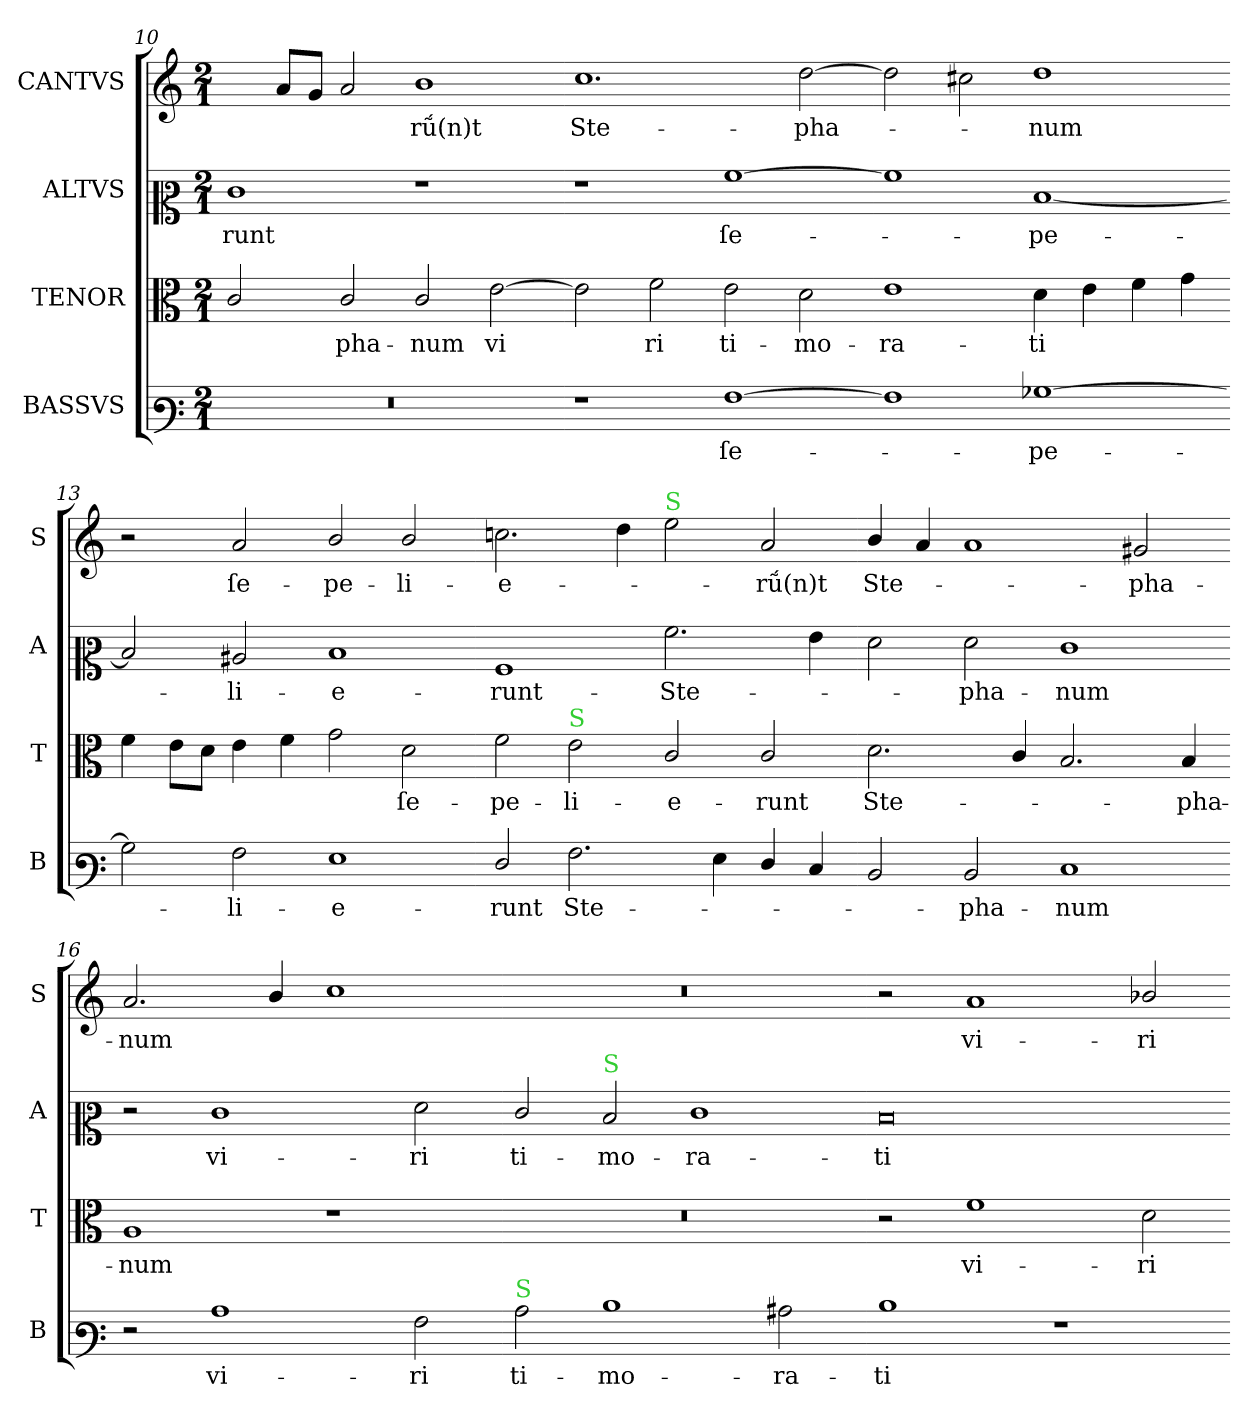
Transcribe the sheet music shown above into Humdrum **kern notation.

**kern	**text	**kern	**text	**kern	**text	**kern	**text
*part4	*part4	*part3	*part3	*part2	*part2	*part1	*part1
*staff4	*staff4	*staff3	*staff3	*staff2	*staff2	*staff1	*staff1
*I"BASSVS	*	*I"TENOR	*	*I"ALTVS	*	*I"CANTVS	*
*I'B	*	*I'T	*	*I'A	*	*I'S	*
*clefF3	*	*clefC3	*	*clefC2	*	*clefG2	*
*k[]	*	*k[]	*	*k[]	*	*k[]	*
*a:	*	*a:	*	*a:	*	*a:	*
*M2/1	*	*M2/1	*	*M2/1	*	*M2/1	*
=10	=10	=10	=10	=10	=10	=10	=10
0r	.	2c/	.	1e	-runt	4ryy	.
.	.	.	.	.	.	8a/L	.
.	.	.	.	.	.	8g/J	.
.	.	2c/	-pha-	.	.	2a/	.
.	.	2c/	-num	1r	.	1b	-rṹ(n)t
.	.	[2e\	vi­	.	.	.	.
=11-	=11-	=11-	=11-	=11-	=11-	=11-	=11-
1r	.	2e\]	.	1r	.	1.cc	Ste-
.	.	2f\	ri	.	.	.	.
[1A	ſe-	2e\	ti-	[1a	ſe-	.	.
.	.	2d\	-mo-	.	.	[2dd\	-pha-
=12-	=12-	=12-	=12-	=12-	=12-	=12-	=12-
1A]	.	1e	-ra-	1a]	.	2dd\]	.
.	.	.	.	.	.	2cc#X\	.
[1B-X	-pe-	4d\	-ti	[1d	-pe-	1dd	-num
.	.	4e\	.	.	.	.	.
.	.	4f\	.	.	.	.	.
.	.	4g\	.	.	.	.	.
=13-	=13-	=13-	=13-	=13-	=13-	=13-	=13-
2B-]	.	4f\	.	2d]	.	2r	.
.	.	8e\L	.	.	.	.	.
.	.	8d\J	.	.	.	.	.
2A\	-li-	4e\	.	2c#X/	-li-	2a/	ſe-
.	.	4f\	.	.	.	.	.
1G	-e-	2g\	.	1d	-e-	2b/	-pe-
.	.	2d\	ſe-	.	.	2b/	-li-
=14-	=14-	=14-	=14-	=14-	=14-	=14-	=14-
2F/	-runt	2f\	-pe-	1A	-runt-	2.ccn\	-e-
!	!	!LO:TX:a:color=limegreen:t=S	!	!	!	!	!
2.A\	Ste-	2e\	-li-	.	.	.	.
.	.	.	.	.	.	4dd\	.
!	!	!	!	!	!	!LO:TX:a:color=limegreen:t=S	!
.	.	2c/	-e-	2.a\	-Ste-	2ee\	.
4G\	.	.	.	.	.	.	.
4F/	.	2c/	-runt	.	.	2a/	-rṹ(n)t
4E/	.	.	.	4g\	.	.	.
=15-	=15-	=15-	=15-	=15-	=15-	=15-	=15-
2D/	.	2.d\	Ste-	2f\	.	4b/	Ste-
.	.	.	.	.	.	4a/	.
2D/	-pha-	.	.	2f\	-pha-	1a	.
.	.	4c/	.	.	.	.	.
1E	-num	2.B/	.	1e	-num	.	.
.	.	.	.	.	.	2g#X/	-pha-
.	.	4B/	-pha-	.	.	.	.
=16-	=16-	=16-	=16-	=16-	=16-	=16-	=16-
2r	.	1A	-num	2r	.	2.a/	-num
1c	vi-	.	.	1e	vi-	.	.
.	.	.	.	.	.	4b/	.
.	.	1r	.	.	.	1cc	.
2A\	-ri	.	.	2f\	-ri	.	.
=17-	=17-	=17-	=17-	=17-	=17-	=17-	=17-
!LO:TX:a:color=limegreen:t=S	!	!	!	!	!	!	!
2c\	ti-	0r	.	2e/	ti-	0r	.
!	!	!	!	!LO:TX:a:color=limegreen:t=S	!	!	!
1d	-mo-	.	.	2d/	-mo-	.	.
.	.	.	.	1e	-ra-	.	.
2c#X\	-ra-	.	.	.	.	.	.
=18-	=18-	=18-	=18-	=18-	=18-	=18-	=18-
1d	-ti	2r	.	0d	-ti	2r	.
.	.	1f	vi-	.	.	1a	vi-
1r	.	.	.	.	.	.	.
.	.	2d\	-ri	.	.	2b-X/	-ri
=-	=-	=-	=-	=-	=-	=-	=-
*-	*-	*-	*-	*-	*-	*-	*-
